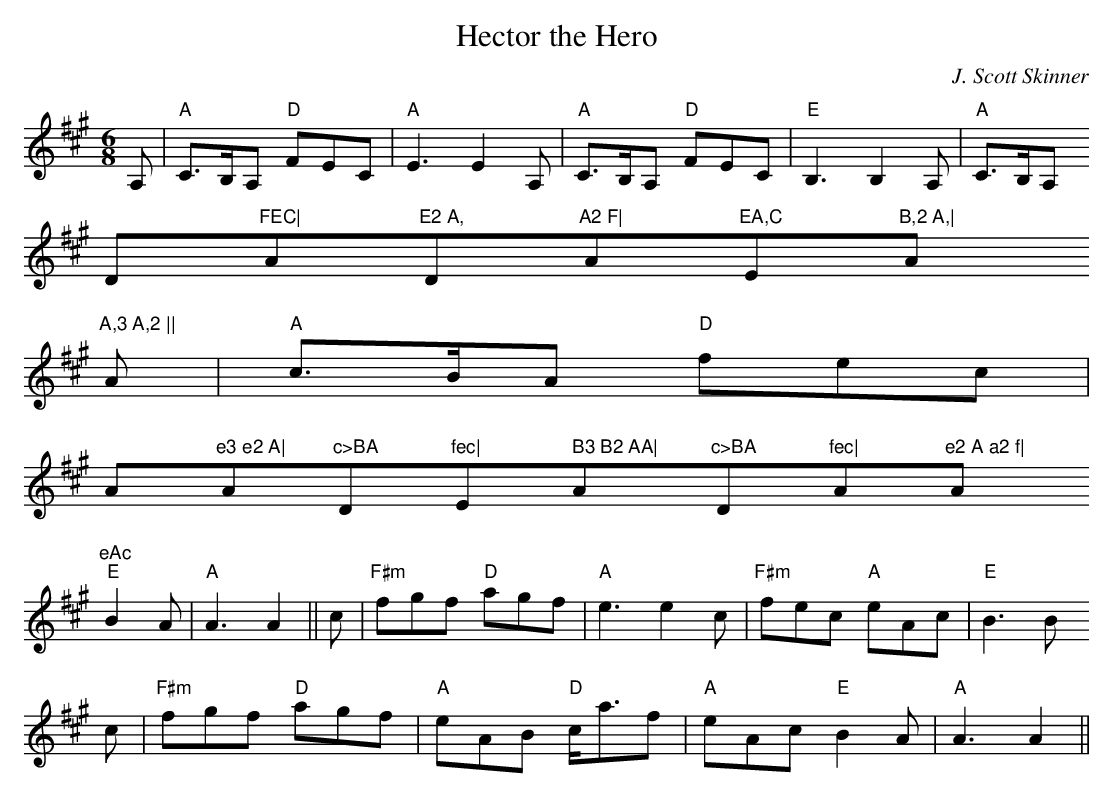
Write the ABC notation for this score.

X:1
T:Hector the Hero
M:6/8
L:1/8
C:J. Scott Skinner
K:A
A,|"A"C>B,A, "D"FEC|"A"E3 E2 A,|"A"C>B,A, "D"FEC|"E"B,3 B,2 A,|"A"C>B,A,
"
D"FEC|"A"E2 A, "D"A2 F|"A"EA,C "E"B,2 A,|"A"A,3 A,2 ||
A|"A"c>BA "D"fec|"
A"e3 e2 A|"A"c>BA "D"fec|"E" B3 B2 AA|"A"c>BA "D"fec|"A"e2 A a2 f|"A"eAc
"E"B2 A|"A"A3 A2 ||c|"F#m"fgf "D"agf|"A"e3 e2 c|"F#m"fec "A"eAc|"E"B3 B
2 c|"F#m"fgf "D"agf|"A"eAB "D"c<af|"A"eAc "E"B2 A|"A"A3 A2||
